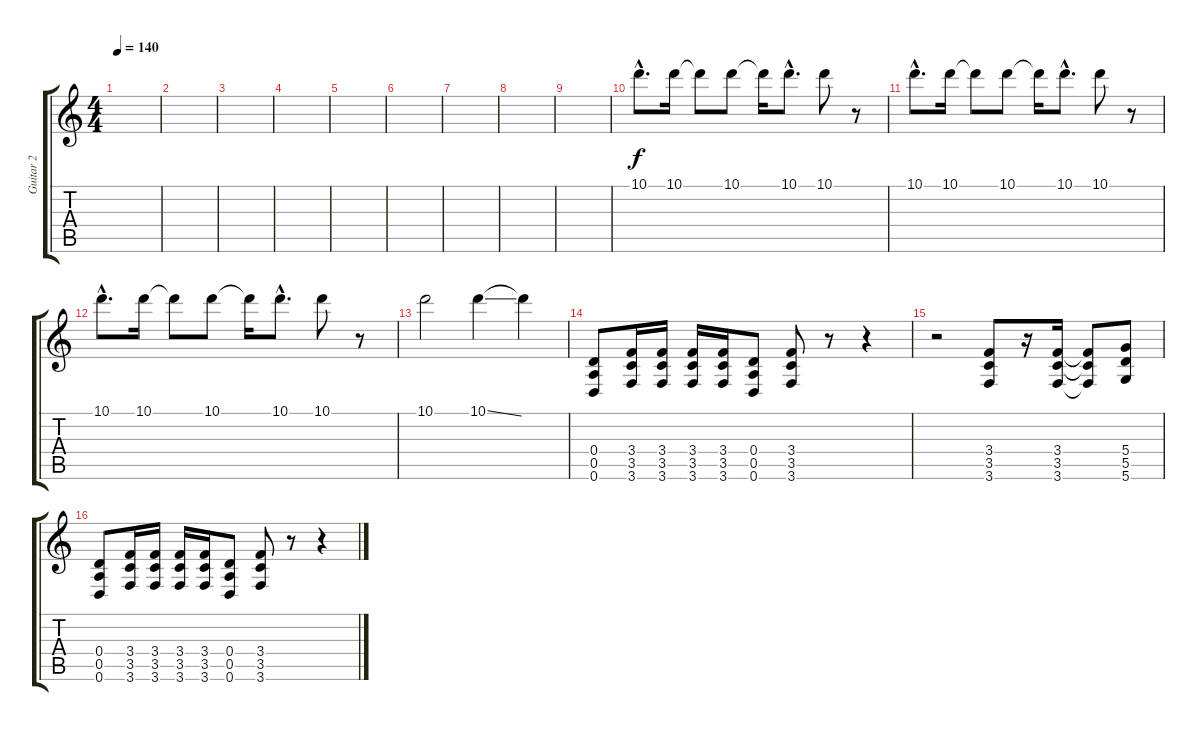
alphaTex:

\track ("Guitar 2" "Guitar 2") {instrument overdrivenguitar}
\staff {score tabs}
\tuning (E4 B3 G3 D3 A2 D2) {hide}
\ts (4 4)
\tempo 140
\clef g2
\ks c
|
|
|
|
|
|
|
|
|
10.1{hac}.8{d} 10.1.16 10.1{t}.8 10.1.8 10.1{t}.16 10.1{hac}.8{d} 10.1.8 r.8 |
10.1{hac}.8{d} 10.1.16 10.1{t}.8 10.1.8 10.1{t}.16 10.1{hac}.8{d} 10.1.8 r.8 |
10.1{hac}.8{d} 10.1.16 10.1{t}.8 10.1.8 10.1{t}.16 10.1{hac}.8{d} 10.1.8 r.8 |
10.1.2 10.1{ss}.4 10.1{t}.4 |
(0.4 0.5 0.6).8 (3.4 3.5 3.6).16 (3.4 3.5 3.6).16 (3.4 3.5 3.6).16 (3.4 3.5 3.6).16 (0.4 0.5 0.6).8 (3.4 3.5 3.6).8 r.8 r.4 |
r.2 (3.4 3.5 3.6).8 r.16 (3.4 3.5 3.6).16 (3.4{t} 3.5{t} 3.6{t}).8 (5.4 5.5 5.6).8 |
(0.4 0.5 0.6).8 (3.4 3.5 3.6).16 (3.4 3.5 3.6).16 (3.4 3.5 3.6).16 (3.4 3.5 3.6).16 (0.4 0.5 0.6).8 (3.4 3.5 3.6).8 r.8 r.4
